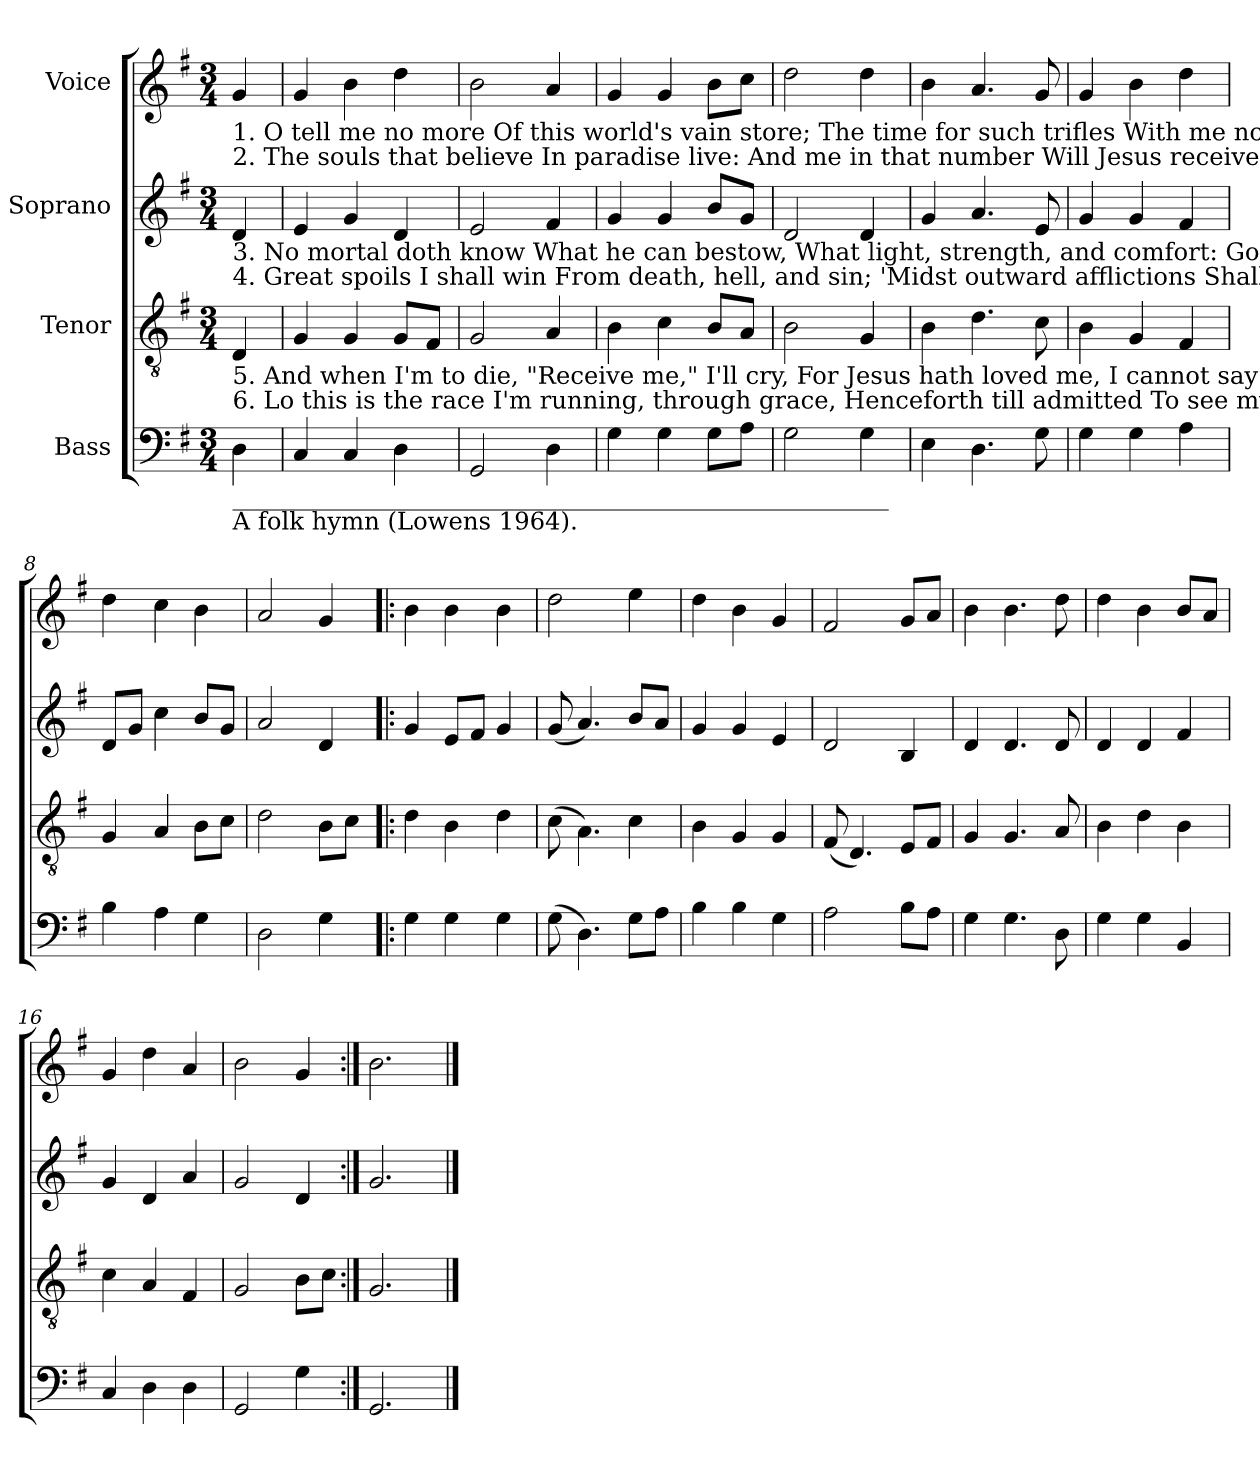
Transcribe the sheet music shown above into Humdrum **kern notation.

**kern	**kern	**kern	**kern
*part4	*part3	*part2	*part1
*staff4	*staff3	*staff2	*staff1
*I"Bass	*I"Tenor	*I"Soprano	*I"Voice
*clefF4	*clefGv2	*clefG2	*clefG2
*k[f#]	*k[f#]	*k[f#]	*k[f#]
*M3/4	*M3/4	*M3/4	*M3/4
=1	=1	=1	=1
!	!	!	!LO:TX:b:t=1. O tell me no more Of this world's vain store; The time for such trifles   With me now is o'er.  A country I've found, Where true joys abound; To dwell I'm determined On that happy ground.   A
!	!	!	!LO:TX:b:t=2. The souls that believe In   paradise   live&colon;  And me in that number  Will  Jesus   receive.         My soul,  don't  delay,   He   calls   thee   away!     Rise,  follow  thy Savior,  And bless the glad day.   My
!	!	!LO:TX:b:t=3. No mortal doth know What he can bestow, What light, strength, and comfort&colon; Go after him, go! Lo, onward I move, And but Christ above None guesses how wondrous My journey will prove.  Lo,	!
!	!	!LO:TX:b:t=4. Great spoils I shall win  From death, hell, and sin; 'Midst outward afflictions Shall feel Christ within.   Perhaps for his name, Poor dust as I am, Some works I shall finish With glad loving aim.   Per–	!
!	!LO:TX:b:t=5. And when I'm to die, "Receive me," I'll cry, For Jesus hath  loved  me,  I  cannot say why.  But      this    I    do     find,    We  two  are  so  joined,   He'll not live in glory  And leave me  behind.     But	!	!
!	!LO:TX:b:t=6. Lo this is the race  I'm running, through grace, Henceforth till admitted To see my Lord's face. In bondage, O why And death will you lie, When one here assures you Free grace is so nigh?   In	!	!
!LO:TX:b:t=______________________________________________________	!	!	!
!LO:TX:b:t=A folk hymn (Lowens 1964).	!	!	!
4D!\	4D!/	4d!/	4g!/
=2	=2	=2	=2
4C!/	4G!/	4e!/	4g!/
4C!/	4G!/	4g!/	4b!\
4D!\	8G!/L	4d!/	4dd!\
.	8F#!/J	.	.
=3	=3	=3	=3
2GG!/	2G!/	2e!/	2b!\
4D!\	4A!/	4f#!/	4a!/
=4	=4	=4	=4
4G!\	4B!\	4g!/	4g!/
4G!\	4c!\	4g!/	4g!/
8G!\L	8B!/L	8b!/L	8b!\L
8A!\J	8A!/J	8g!/J	8cc!\J
=5	=5	=5	=5
2G!\	2B!\	2d!/	2dd!\
4G!\	4G!/	4d!/	4dd!\
=6	=6	=6	=6
4E!\	4B!\	4g!/	4b!\
4.D!\	4.d!\	4.a!/	4.a!/
8G!\	8c!\	8e!/	8g!/
=7	=7	=7	=7
4G!\	4B!\	4g!/	4g!/
4G!\	4G!/	4g!/	4b!\
4A!\	4F#!/	4f#!/	4dd!\
=8	=8	=8	=8
4B!\	4G!/	8d!/L	4dd!\
.	.	8g!/J	.
4A!\	4A!/	4cc!\	4cc!\
4G!\	8B!\L	8b!/L	4b!\
.	8c!\J	8g!/J	.
=9	=9	=9	=9
2D!\	2d!\	2a!/	2a!/
4G!\	8B!\L	4d!/	4g!/
.	8c!\J	.	.
=10!|:	=10!|:	=10!|:	=10!|:
4G!\	4d!\	4g!/	4b!\
4G!\	4B!\	8e!/L	4b!\
.	.	8f#!/J	.
4G!\	4d!\	4g!/	4b!\
=11	=11	=11	=11
(>8G!\	(>8c!\	(<8g!/	2dd!\
4.D!\)	4.A!\)	4.a!/)	.
8G!\L	4c!\	8b!/L	4ee!\
8A!\J	.	8a!/J	.
=12	=12	=12	=12
4B!\	4B!\	4g!/	4dd!\
4B!\	4G!/	4g!/	4b!\
4G!\	4G!/	4e!/	4g!/
=13	=13	=13	=13
2A!\	(<8F#!/	2d!/	2f#!/
.	4.D!/)	.	.
8B!\L	8E!/L	4B!/	8g!/L
8A!\J	8F#!/J	.	8a!/J
=14	=14	=14	=14
4G!\	4G!/	4d!/	4b!\
4.G!\	4.G!/	4.d!/	4.b!\
8D!\	8A!/	8d!/	8dd!\
=15	=15	=15	=15
4G!\	4B!\	4d!/	4dd!\
4G!\	4d!\	4d!/	4b!\
4BB!/	4B!\	4f#!/	8b!/L
.	.	.	8a!/J
=16	=16	=16	=16
4C!/	4c!\	4g!/	4g!/
4D!\	4A!/	4d!/	4dd!\
4D!\	4F#!/	4a!/	4a!/
=17	=17	=17	=17
2GG!/	2G!/	2g!/	2b!\
4G!\	8B!\L	4d!/	4g!/
.	8c!\J	.	.
=18:|!	=18:|!	=18:|!	=18:|!
2.GG!/	2.G!/	2.g!/	2.b!\
==	==	==	==
*-	*-	*-	*-
